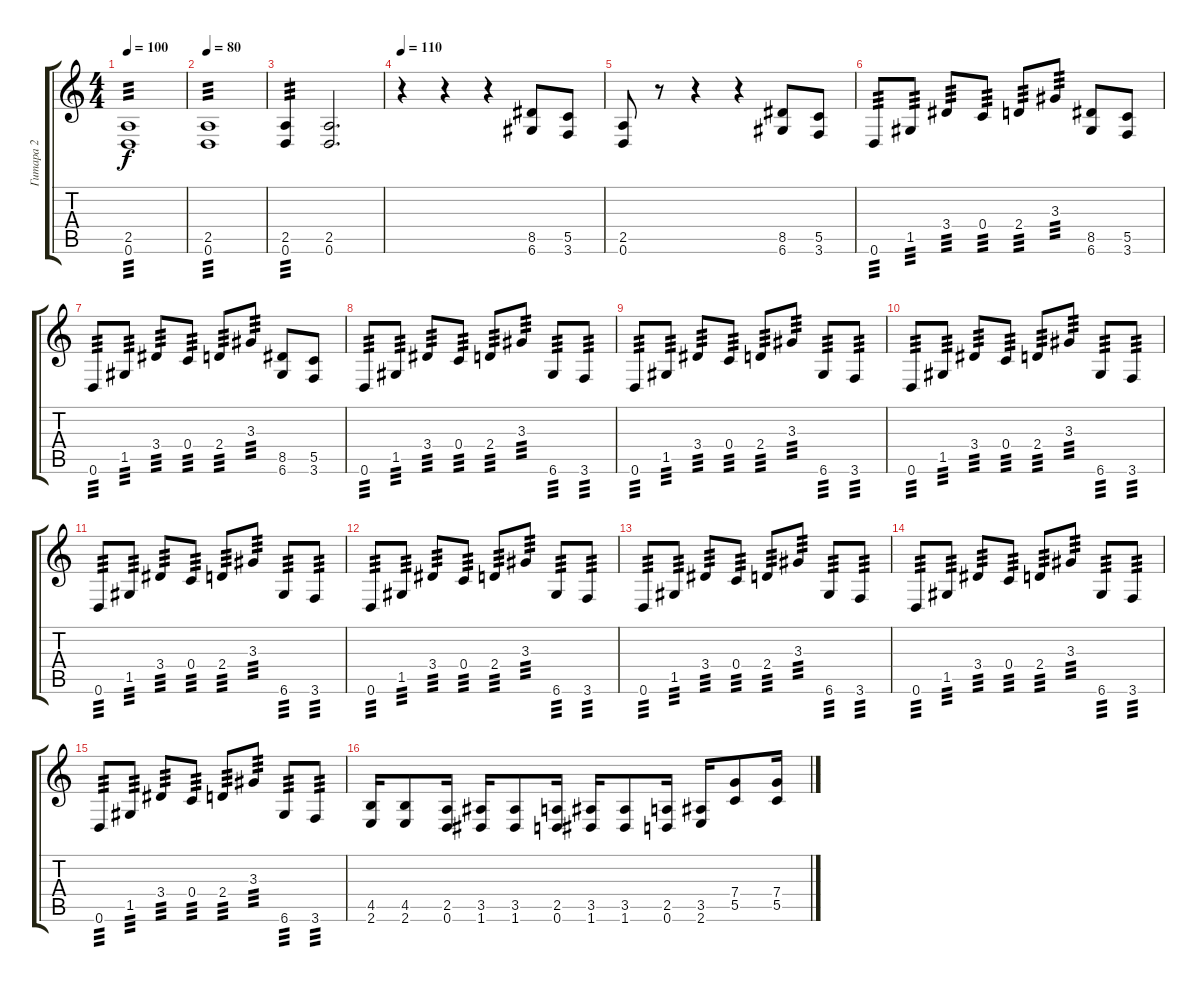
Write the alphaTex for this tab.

\track ("Гитара 2" "Гитара 2") {instrument distortionguitar}
\staff {score tabs}
\tuning (D4 A3 F3 C3 G2 D2) {hide}
\ts (4 4)
\tempo 100
\clef g2
\ks c
(2.5 0.6).1{tp 3 dy f} |
\tempo 80
(2.5 0.6).1{tp 3} |
(2.5 0.6).4{tp 3} (2.5 0.6).2{d} |
\tempo 110
r.4 r.4 r.4 (8.5 6.6).8 (5.5 3.6).8 |
(2.5 0.6).8 r.8 r.4 r.4 (8.5 6.6).8 (5.5 3.6).8 |
0.6.8{tp 3} 1.5.8{tp 3} 3.4.8{tp 3} 0.4.8{tp 3} 2.4.8{tp 3} 3.3.8{tp 3} (8.5 6.6).8 (5.5 3.6).8 |
0.6.8{tp 3} 1.5.8{tp 3} 3.4.8{tp 3} 0.4.8{tp 3} 2.4.8{tp 3} 3.3.8{tp 3} (8.5 6.6).8 (5.5 3.6).8 |
0.6.8{tp 3} 1.5.8{tp 3} 3.4.8{tp 3} 0.4.8{tp 3} 2.4.8{tp 3} 3.3.8{tp 3} 6.6.8{tp 3} 3.6.8{tp 3} |
0.6.8{tp 3} 1.5.8{tp 3} 3.4.8{tp 3} 0.4.8{tp 3} 2.4.8{tp 3} 3.3.8{tp 3} 6.6.8{tp 3} 3.6.8{tp 3} |
0.6.8{tp 3} 1.5.8{tp 3} 3.4.8{tp 3} 0.4.8{tp 3} 2.4.8{tp 3} 3.3.8{tp 3} 6.6.8{tp 3} 3.6.8{tp 3} |
0.6.8{tp 3} 1.5.8{tp 3} 3.4.8{tp 3} 0.4.8{tp 3} 2.4.8{tp 3} 3.3.8{tp 3} 6.6.8{tp 3} 3.6.8{tp 3} |
0.6.8{tp 3} 1.5.8{tp 3} 3.4.8{tp 3} 0.4.8{tp 3} 2.4.8{tp 3} 3.3.8{tp 3} 6.6.8{tp 3} 3.6.8{tp 3} |
0.6.8{tp 3} 1.5.8{tp 3} 3.4.8{tp 3} 0.4.8{tp 3} 2.4.8{tp 3} 3.3.8{tp 3} 6.6.8{tp 3} 3.6.8{tp 3} |
0.6.8{tp 3} 1.5.8{tp 3} 3.4.8{tp 3} 0.4.8{tp 3} 2.4.8{tp 3} 3.3.8{tp 3} 6.6.8{tp 3} 3.6.8{tp 3} |
0.6.8{tp 3} 1.5.8{tp 3} 3.4.8{tp 3} 0.4.8{tp 3} 2.4.8{tp 3} 3.3.8{tp 3} 6.6.8{tp 3} 3.6.8{tp 3} |
(4.5 2.6).16 (4.5 2.6).8 (2.5 0.6).16 (3.5 1.6).16 (3.5 1.6).8 (2.5 0.6).16 (3.5 1.6).16 (3.5 1.6).8 (2.5 0.6).16 (3.5 2.6).16 (7.4 5.5).8 (7.4 5.5).16
